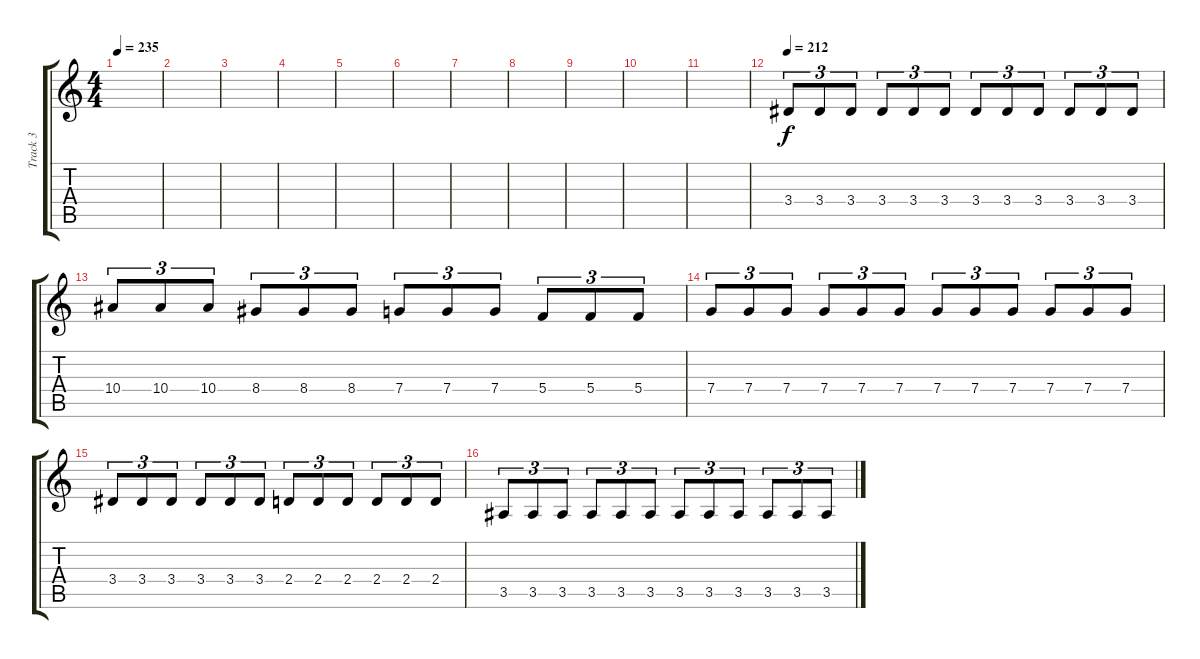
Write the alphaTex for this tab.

\track ("Track 3" "Track 3") {instrument distortionguitar}
\staff {score tabs}
\tuning (D4 A3 F3 C3 G2 C2) {hide}
\ts (4 4)
\tempo 235
\clef g2
\ks c
|
|
|
|
|
|
|
|
|
|
|
\tempo 212
3.4.8{tu (3 2)} 3.4.8{tu (3 2)} 3.4.8{tu (3 2)} 3.4.8{tu (3 2)} 3.4.8{tu (3 2)} 3.4.8{tu (3 2)} 3.4.8{tu (3 2)} 3.4.8{tu (3 2)} 3.4.8{tu (3 2)} 3.4.8{tu (3 2)} 3.4.8{tu (3 2)} 3.4.8{tu (3 2)} |
10.4.8{tu (3 2)} 10.4.8{tu (3 2)} 10.4.8{tu (3 2)} 8.4.8{tu (3 2)} 8.4.8{tu (3 2)} 8.4.8{tu (3 2)} 7.4.8{tu (3 2)} 7.4.8{tu (3 2)} 7.4.8{tu (3 2)} 5.4.8{tu (3 2)} 5.4.8{tu (3 2)} 5.4.8{tu (3 2)} |
7.4.8{tu (3 2)} 7.4.8{tu (3 2)} 7.4.8{tu (3 2)} 7.4.8{tu (3 2)} 7.4.8{tu (3 2)} 7.4.8{tu (3 2)} 7.4.8{tu (3 2)} 7.4.8{tu (3 2)} 7.4.8{tu (3 2)} 7.4.8{tu (3 2)} 7.4.8{tu (3 2)} 7.4.8{tu (3 2)} |
3.4.8{tu (3 2)} 3.4.8{tu (3 2)} 3.4.8{tu (3 2)} 3.4.8{tu (3 2)} 3.4.8{tu (3 2)} 3.4.8{tu (3 2)} 2.4.8{tu (3 2)} 2.4.8{tu (3 2)} 2.4.8{tu (3 2)} 2.4.8{tu (3 2)} 2.4.8{tu (3 2)} 2.4.8{tu (3 2)} |
3.5.8{tu (3 2)} 3.5.8{tu (3 2)} 3.5.8{tu (3 2)} 3.5.8{tu (3 2)} 3.5.8{tu (3 2)} 3.5.8{tu (3 2)} 3.5.8{tu (3 2)} 3.5.8{tu (3 2)} 3.5.8{tu (3 2)} 3.5.8{tu (3 2)} 3.5.8{tu (3 2)} 3.5.8{tu (3 2)}
